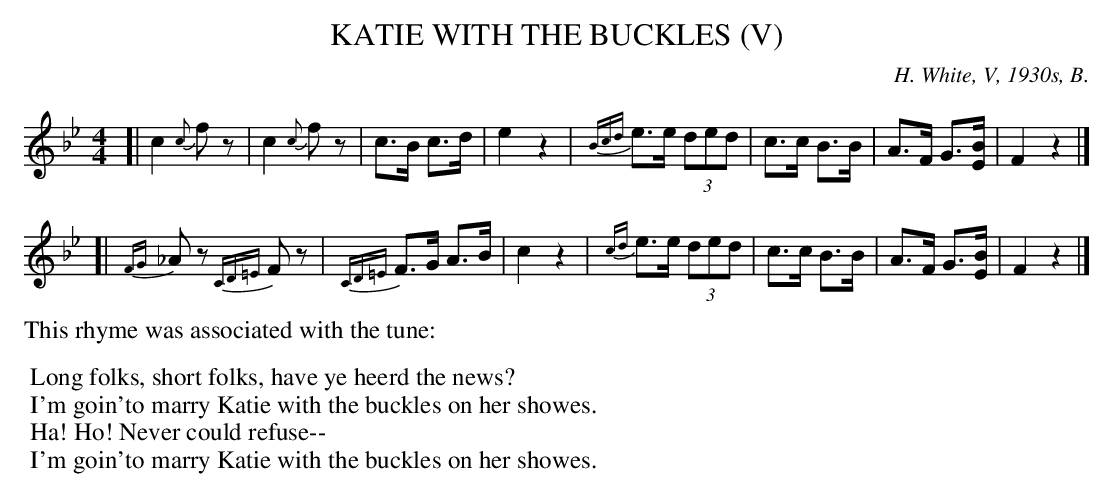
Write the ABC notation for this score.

X:1
T: KATIE WITH THE BUCKLES (V)
O: H. White, V, 1930s, B.
M: 4/4
L: 1/8
K: Fmix
[| c2 {c}fz | c2 {c}fz | c>B c>d | e2 z2 | {Bcd}e>e (3ded | c>c B>B | A>F G>[BE] | F2 z2 |]
[| {FG}_Az {CD=E}Fz | {CD=E}F>G A>B | c2 z2 | {cd}e>e (3ded | c>c B>B | A>F G>[BE] | F2 z2 |]
